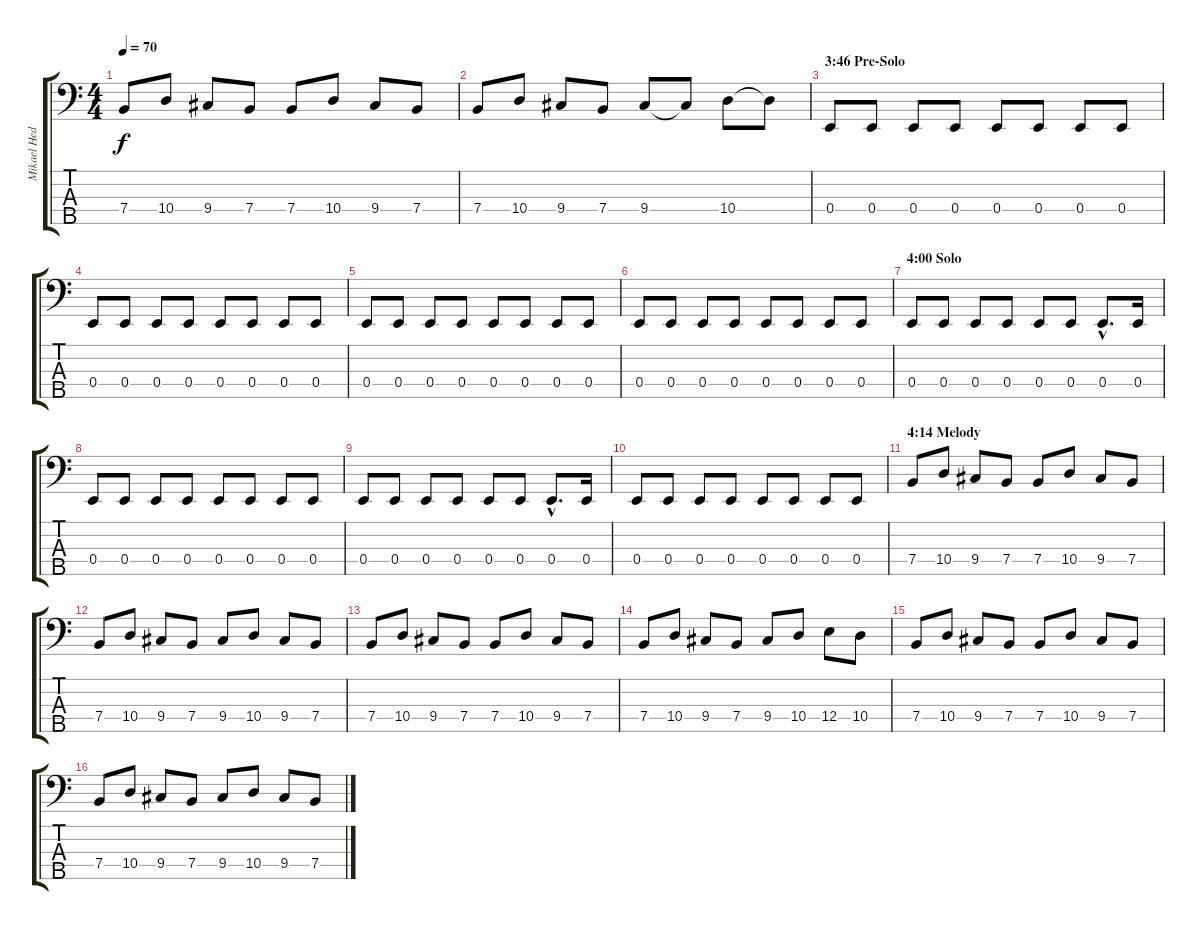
\track ("Mikael Hedlund (Bass Guitar)" "Mikael Hed") {instrument electricbasspick}
\staff {score tabs}
\tuning (G2 D2 A1 E1 B0) {hide}
\ts (4 4)
\tempo 70
\clef f4
\ks c
7.4.8{dy f} 10.4.8 9.4.8 7.4.8 7.4.8 10.4.8 9.4.8 7.4.8 |
7.4.8 10.4.8 9.4.8 7.4.8 9.4.8 9.4{t}.8 10.4.8 10.4{t}.8 |
\section ("" "3:46 Pre-Solo")
0.4.8 0.4.8 0.4.8 0.4.8 0.4.8 0.4.8 0.4.8 0.4.8 |
0.4.8 0.4.8 0.4.8 0.4.8 0.4.8 0.4.8 0.4.8 0.4.8 |
0.4.8 0.4.8 0.4.8 0.4.8 0.4.8 0.4.8 0.4.8 0.4.8 |
0.4.8 0.4.8 0.4.8 0.4.8 0.4.8 0.4.8 0.4.8 0.4.8 |
\section ("" "4:00 Solo")
0.4.8 0.4.8 0.4.8 0.4.8 0.4.8 0.4.8 0.4{hac}.8{d} 0.4.16 |
0.4.8 0.4.8 0.4.8 0.4.8 0.4.8 0.4.8 0.4.8 0.4.8 |
0.4.8 0.4.8 0.4.8 0.4.8 0.4.8 0.4.8 0.4{hac}.8{d} 0.4.16 |
0.4.8 0.4.8 0.4.8 0.4.8 0.4.8 0.4.8 0.4.8 0.4.8 |
\section ("" "4:14 Melody")
7.4.8 10.4.8 9.4.8 7.4.8 7.4.8 10.4.8 9.4.8 7.4.8 |
7.4.8 10.4.8 9.4.8 7.4.8 9.4.8 10.4.8 9.4.8 7.4.8 |
7.4.8 10.4.8 9.4.8 7.4.8 7.4.8 10.4.8 9.4.8 7.4.8 |
7.4.8 10.4.8 9.4.8 7.4.8 9.4.8 10.4.8 12.4.8 10.4.8 |
7.4.8 10.4.8 9.4.8 7.4.8 7.4.8 10.4.8 9.4.8 7.4.8 |
7.4.8 10.4.8 9.4.8 7.4.8 9.4.8 10.4.8 9.4.8 7.4.8
